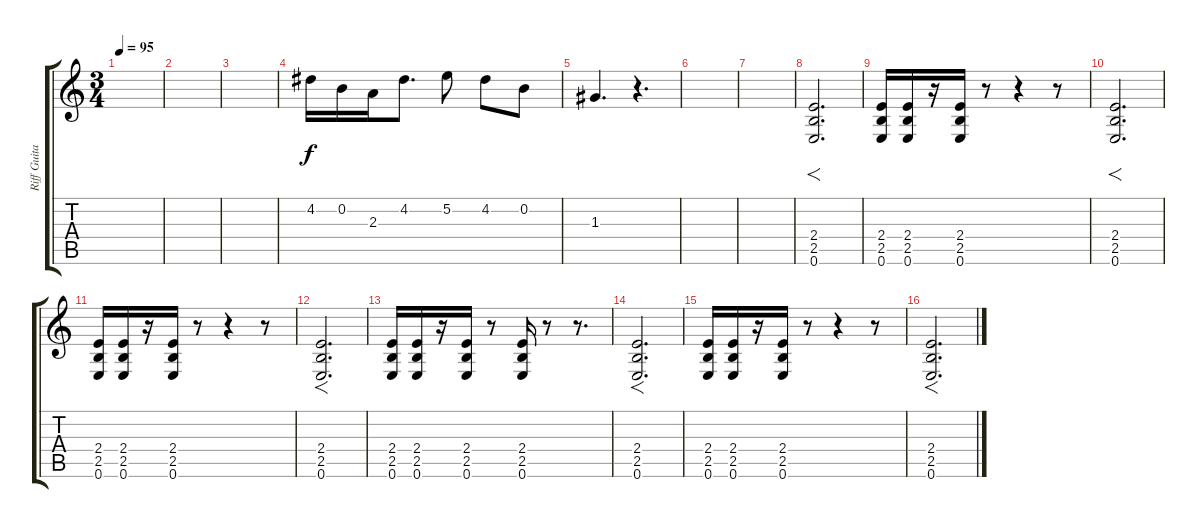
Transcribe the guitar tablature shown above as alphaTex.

\track ("Riff Guitar" "Riff Guita") {instrument distortionguitar}
\staff {score tabs}
\tuning (E4 B3 G3 D3 A2 E2) {hide}
\ts (3 4)
\tempo 95
\clef g2
\ks c
|
|
|
4.2.16{volume 8} 0.2.16 2.3.16 4.2.8{d} 5.2.8 4.2.8 0.2.8 |
1.3.4{d} r.4{d} |
|
|
(2.4 2.5 0.6).2{f d} |
(2.4 2.5 0.6).16{volume 13} (2.4 2.5 0.6).16 r.16 (2.4 2.5 0.6).16 r.8 r.4 r.8 |
(2.4 2.5 0.6).2{f d volume 8} |
(2.4 2.5 0.6).16{volume 13} (2.4 2.5 0.6).16 r.16 (2.4 2.5 0.6).16 r.8 r.4 r.8 |
(2.4 2.5 0.6).2{f d volume 8} |
(2.4 2.5 0.6).16{volume 13} (2.4 2.5 0.6).16 r.16 (2.4 2.5 0.6).16 r.8 (2.4 2.5 0.6).16 r.8 r.8{d} |
(2.4 2.5 0.6).2{f d volume 8} |
(2.4 2.5 0.6).16{volume 13} (2.4 2.5 0.6).16 r.16 (2.4 2.5 0.6).16 r.8 r.4 r.8 |
(2.4 2.5 0.6).2{f d volume 8}
